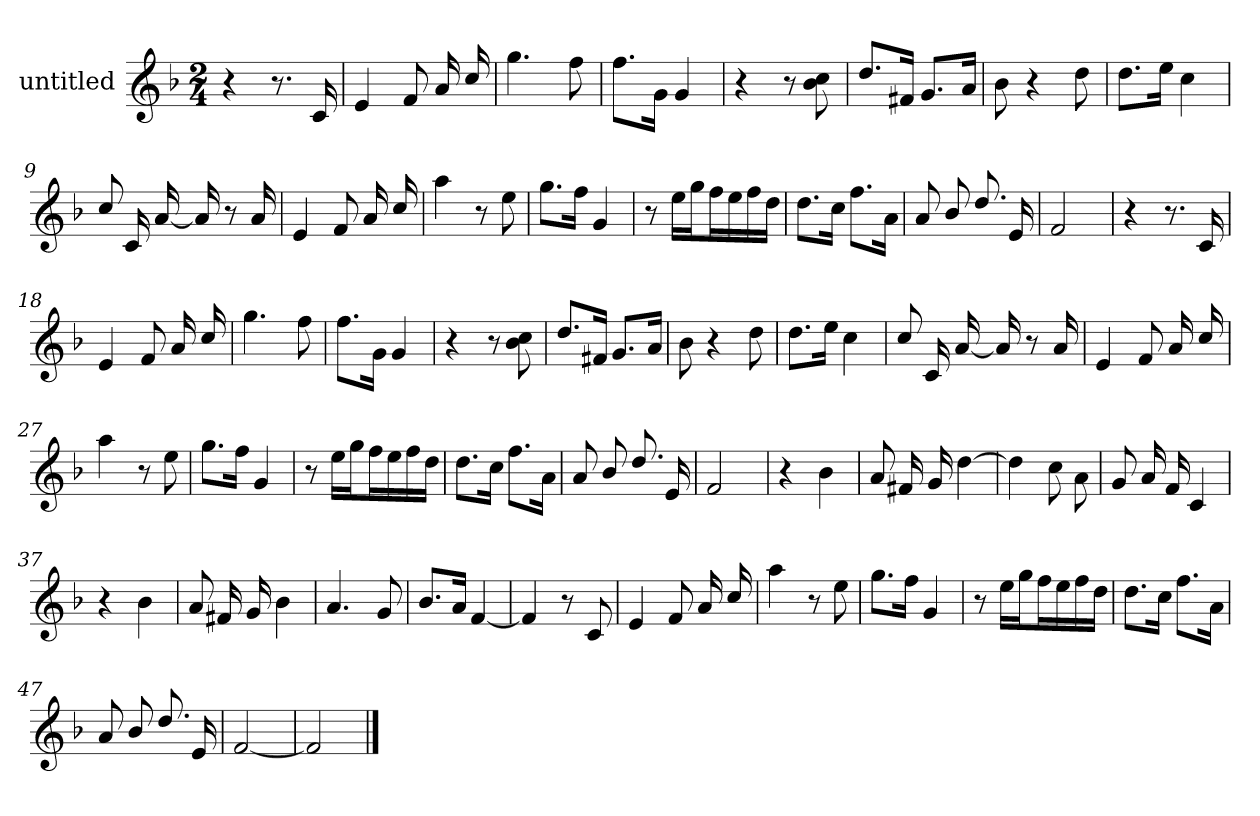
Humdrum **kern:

**kern
*part1
*staff1
*I"untitled
*I'untitled
*clefG2
*k[b-]
*M2/4
=1
4r
8.r
16c/
=2
4e/
8f/L
16a/L
16cc/J
=3
4.gg\
8ff\
=4
8.ff\L
16g\J
4g/
=5
4r
8r
8cc\ 8b-\
=6
8.dd/L
16f#X/J
8.g/L
16a/J
!!LO:LB:g=z
=7
8b-\
4r
8dd\
=8
8.dd\L
16ee\J
4cc\
=9
8cc/L
16c/L
[<16a/J
16a/]
8r
16a/
=10
4e/
8f/L
16a/L
16cc/J
=11
4aa\
8r
8ee\
!!LO:LB:g=z
=12
8.gg\L
16ff\J
4g/
=13
8r
16ee\LL
16gg\J
16ff\LL
16ee\J
16ff\J
16dd\J
=14
8.dd\L
16cc\J
8.ff\L
16a\J
=15
8a/L
8b-/
8.dd/L
16e/J
=16
2f/
=17
4r
8.r
16c/
!!LO:LB:g=z
=18
4e/
8f/L
16a/L
16cc/J
=19
4.gg\
8ff\
=20
8.ff\L
16g\J
4g/
=21
4r
8r
8cc\ 8b-\
=22
8.dd/L
16f#X/J
8.g/L
16a/J
=23
8b-\
4r
8dd\
!!LO:LB:g=z
=24
8.dd\L
16ee\J
4cc\
=25
8cc/L
16c/L
[<16a/J
16a/]
8r
16a/
=26
4e/
8f/L
16a/L
16cc/J
=27
4aa\
8r
8ee\
=28
8.gg\L
16ff\J
4g/
!!LO:LB:g=z
=29
8r
16ee\LL
16gg\J
16ff\LL
16ee\J
16ff\J
16dd\J
=30
8.dd\L
16cc\J
8.ff\L
16a\J
=31
8a/L
8b-/
8.dd/L
16e/J
=32
2f/
=33
4r
4b-\
=34
8a/L
16f#X/L
16g/J
[>4dd\
!!LO:LB:g=z
=35
4dd\]
8cc\L
8a\
=36
8g/L
16a/L
16f/J
4c/
=37
4r
4b-\
=38
8a/L
16f#X/L
16g/J
4b-\
=39
4.a/
8g/
=40
8.b-/L
16a/J
[<4f/
!!LO:LB:g=z
=41
4f/]
8r
8c/
=42
4e/
8f/L
16a/L
16cc/J
=43
4aa\
8r
8ee\
=44
8.gg\L
16ff\J
4g/
=45
8r
16ee\LL
16gg\J
16ff\LL
16ee\J
16ff\J
16dd\J
=46
8.dd\L
16cc\J
8.ff\L
16a\J
!!LO:LB:g=z
=47
8a/L
8b-/
8.dd/L
16e/J
=48
[<2f/
=49
2f/]
==
*-
